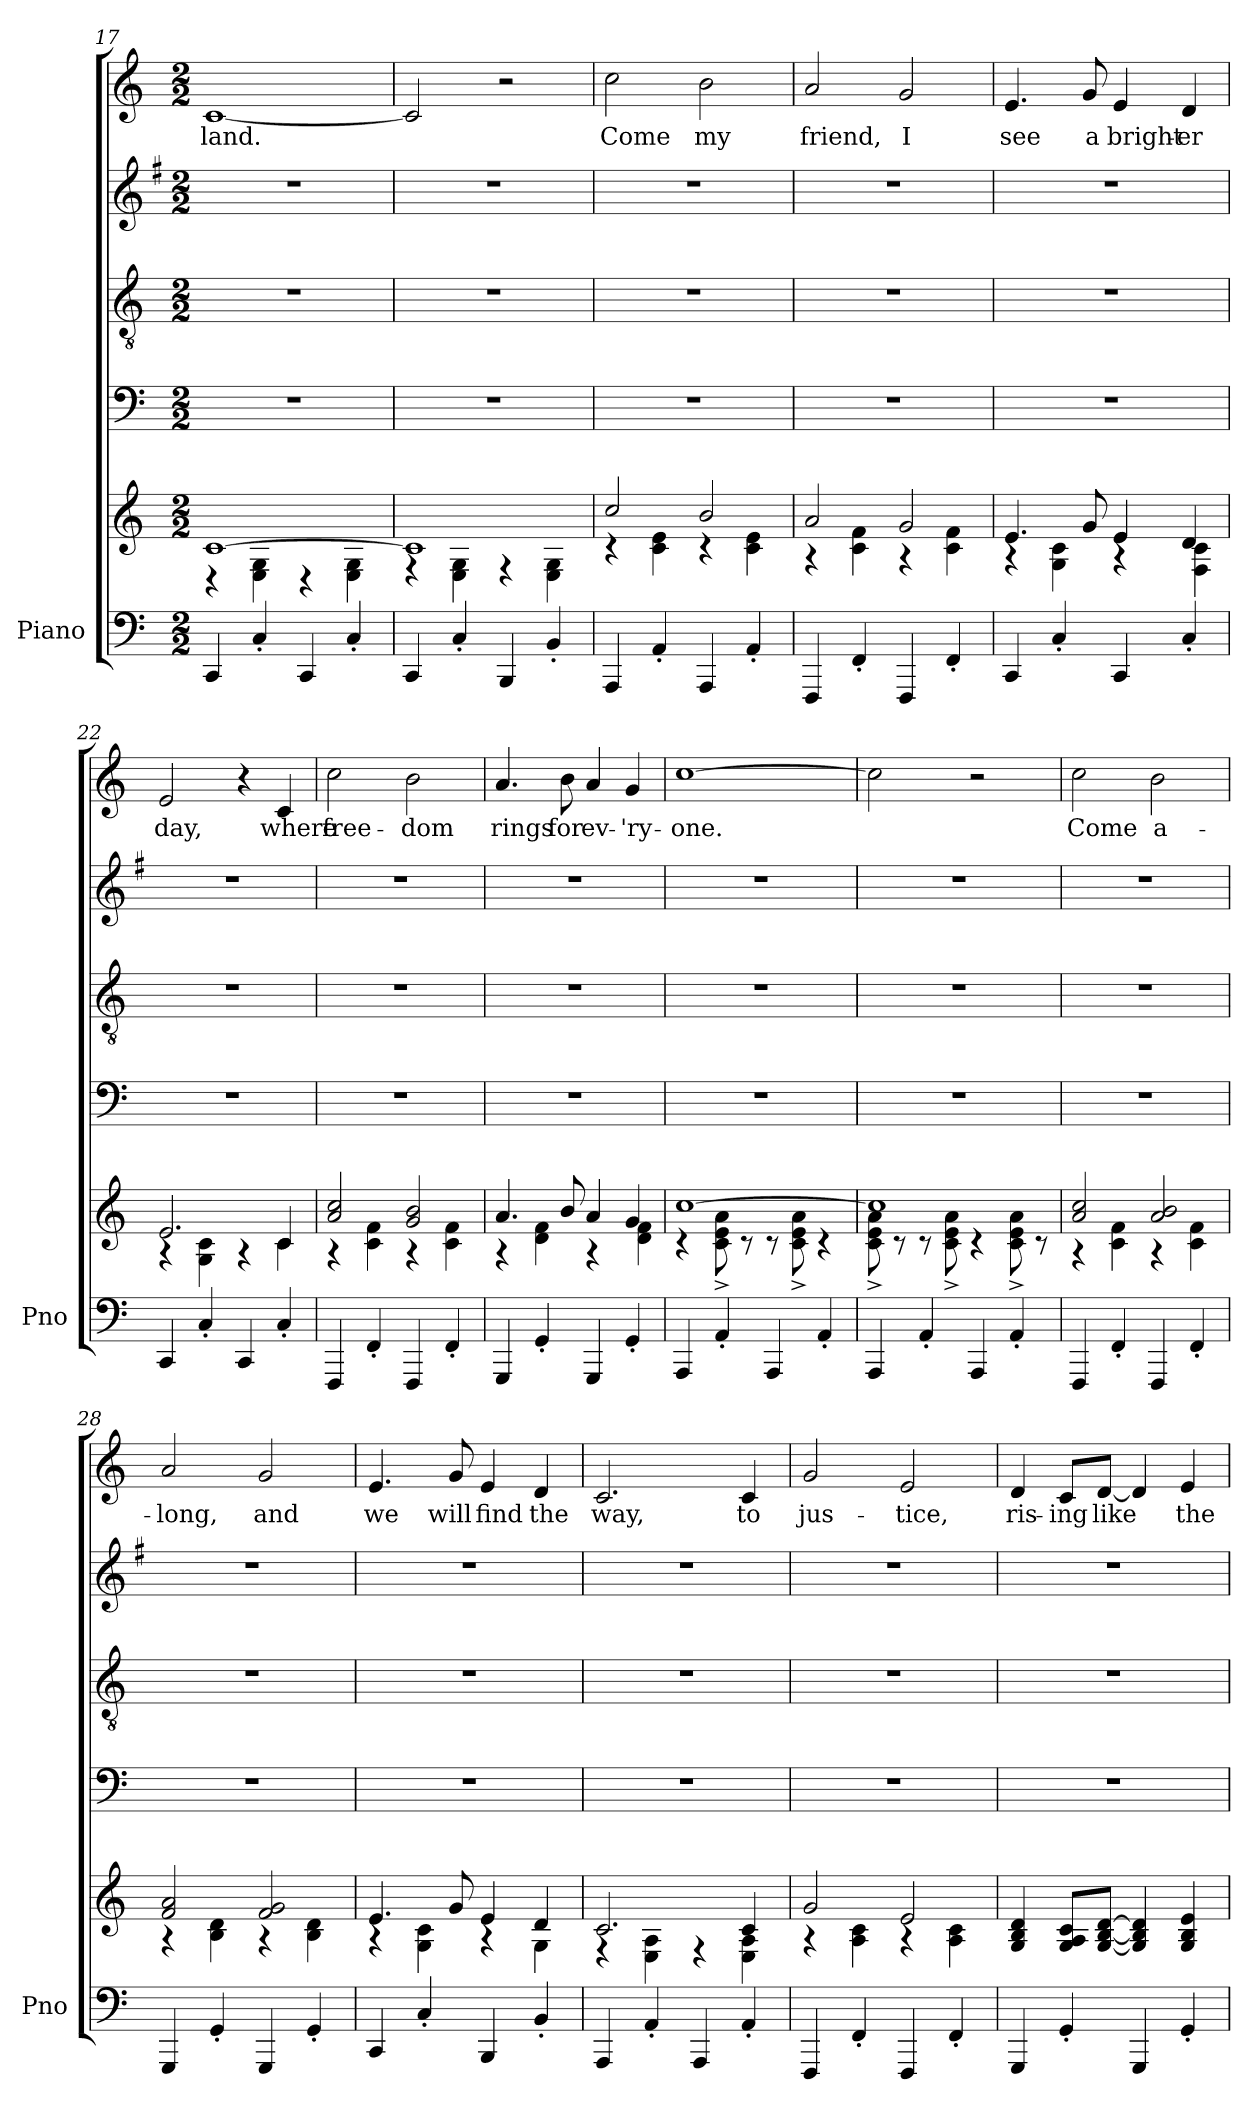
**kern	**kern	**kern	**kern	**kern	**kern	**text
*part5	*part5	*part4	*part3	*part2	*part1	*part1
*staff6	*staff5	*staff4	*staff3	*staff2	*staff1	*staff1
*I"Piano	*	*	*	*	*	*
*I'Pno	*	*	*	*	*	*
*clefF4	*clefG2	*clefF4	*clefGv2	*clefG2	*clefG2	*
*	*	*	*	*ITrd4c7	*	*
*k[]	*k[]	*k[]	*k[]	*k[]	*k[]	*
*M2/2	*M2/2	*M2/2	*M2/2	*M2/2	*M2/2	*
=17	=17	=17	=17	=17	=17	=17
*	*^	*	*	*	*	*
4CC/	[>1c	4rD	1r	1r	1r	[1c	land.
4C'</	.	4E\ 4G\	.	.	.	.	.
4CC/	.	4rD	.	.	.	.	.
4C'</	.	4E\ 4G\	.	.	.	.	.
=18	=18	=18	=18	=18	=18	=18	=18
4CC/	1c]	4rE	1r	1r	1r	2c/]	.
4C'</	.	4E\ 4G\	.	.	.	.	.
4BBB/	.	4rE	.	.	.	2r	.
4BB'</	.	4E\ 4G\	.	.	.	.	.
=19	=19	=19	=19	=19	=19	=19	=19
4AAA/	2cc/	4rc	1r	1r	1r	2cc\	Come
4AA'</	.	4c\ 4e\	.	.	.	.	.
4AAA/	2b/	4rc	.	.	.	2b\	my
4AA'</	.	4c\ 4e\	.	.	.	.	.
=20	=20	=20	=20	=20	=20	=20	=20
4FFF/	2a/	4rA	1r	1r	1r	2a/	friend,
4FF'</	.	4c\ 4f\	.	.	.	.	.
4FFF/	2g/	4rG	.	.	.	2g/	I
4FF'</	.	4c\ 4f\	.	.	.	.	.
=21	=21	=21	=21	=21	=21	=21	=21
4CC/	4.e/	4rG	1r	1r	1r	4.e/	see
4C'</	.	4G\ 4c\	.	.	.	.	.
.	8g/	.	.	.	.	8g/	a
4CC/	4e/	4rG	.	.	.	4e/	bright-
4C'</	4d/	4F\ 4c\	.	.	.	4d/	-er
=22	=22	=22	=22	=22	=22	=22	=22
4CC/	2.e/	4rG	1r	1r	1r	2e/	day,
4C'</	.	4G\ 4c\	.	.	.	.	.
4CC/	.	4rG	.	.	.	4r	.
4C'</	4c/	4c\	.	.	.	4c/	where
=23	=23	=23	=23	=23	=23	=23	=23
4FFF/	2a/ 2cc/	4rG	1r	1r	1r	2cc\	free-
4FF'</	.	4c\ 4f\	.	.	.	.	.
4FFF/	2g/ 2b/	4rG	.	.	.	2b\	-dom
4FF'</	.	4c\ 4f\	.	.	.	.	.
=24	=24	=24	=24	=24	=24	=24	=24
4GGG/	4.a/	4rG	1r	1r	1r	4.a/	rings
4GG'</	.	4d\ 4f\	.	.	.	.	.
.	8b/	.	.	.	.	8b\	for
4GGG/	4a/	4rG	.	.	.	4a/	ev-
4GG'</	4g/	4d\ 4f\	.	.	.	4g/	-'ry-
=25	=25	=25	=25	=25	=25	=25	=25
4AAA/	[>1cc	4rc	1r	1r	1r	[1cc	-one.
4AA'</	.	8c\^< 8e\^< 8a\^<	.	.	.	.	.
.	.	8rc	.	.	.	.	.
4AAA/	.	8rc	.	.	.	.	.
.	.	8c\^< 8e\^< 8a\^<	.	.	.	.	.
4AA'</	.	4rc	.	.	.	.	.
=26	=26	=26	=26	=26	=26	=26	=26
4AAA/	1cc]	8c\^< 8e\^< 8a\^<	1r	1r	1r	2cc\]	.
.	.	8rc	.	.	.	.	.
4AA'</	.	8rc	.	.	.	.	.
.	.	8c\^< 8e\^< 8a\^<	.	.	.	.	.
4AAA/	.	4rc	.	.	.	2r	.
4AA'</	.	8c\^< 8e\^< 8a\^<	.	.	.	.	.
.	.	8rc	.	.	.	.	.
=27	=27	=27	=27	=27	=27	=27	=27
4FFF/	2a/ 2cc/	4rG	1r	1r	1r	2cc\	Come
4FF'</	.	4c\ 4f\	.	.	.	.	.
4FFF/	2a/ 2b/	4rG	.	.	.	2b\	a-
4FF'</	.	4c\ 4f\	.	.	.	.	.
=28	=28	=28	=28	=28	=28	=28	=28
4GGG/	2f/ 2a/	4rG	1r	1r	1r	2a/	-long,
4GG'</	.	4B\ 4d\	.	.	.	.	.
4GGG/	2f/ 2g/	4rG	.	.	.	2g/	and
4GG'</	.	4B\ 4d\	.	.	.	.	.
=29	=29	=29	=29	=29	=29	=29	=29
4CC/	4.e/	4rG	1r	1r	1r	4.e/	we
4C'</	.	4G\ 4c\	.	.	.	.	.
.	8g/	.	.	.	.	8g/	will
4BBB/	4e/	4rG	.	.	.	4e/	find
4BB'</	4d/	4G\	.	.	.	4d/	the
=30	=30	=30	=30	=30	=30	=30	=30
4AAA/	2.c/	4rE	1r	1r	1r	2.c/	way,
4AA'</	.	4E\ 4A\	.	.	.	.	.
4AAA/	.	4rE	.	.	.	.	.
4AA'</	4c/	4E\ 4A\	.	.	.	4c/	to
=31	=31	=31	=31	=31	=31	=31	=31
4FFF/	2g/	4rG	1r	1r	1r	2g/	jus-
4FF'</	.	4A\ 4c\	.	.	.	.	.
4FFF/	2e/	4rG	.	.	.	2e/	-tice,
4FF'</	.	4A\ 4c\	.	.	.	.	.
*	*v	*v	*	*	*	*	*
=32	=32	=32	=32	=32	=32	=32
4GGG/	4G/ 4B/ 4d/	1r	1r	1r	4d/	ris-
4GG'</	8G/ 8A/ 8c/L	.	.	.	8c/L	-ing
.	[8G/ [8B/ [8d/J	.	.	.	[8d/J	like
4GGG/	4G/] 4B/] 4d/]	.	.	.	4d/]	.
4GG'</	4G/ 4B/ 4e/	.	.	.	4e/	the
=	=	=	=	=	=	=
*-	*-	*-	*-	*-	*-	*-
